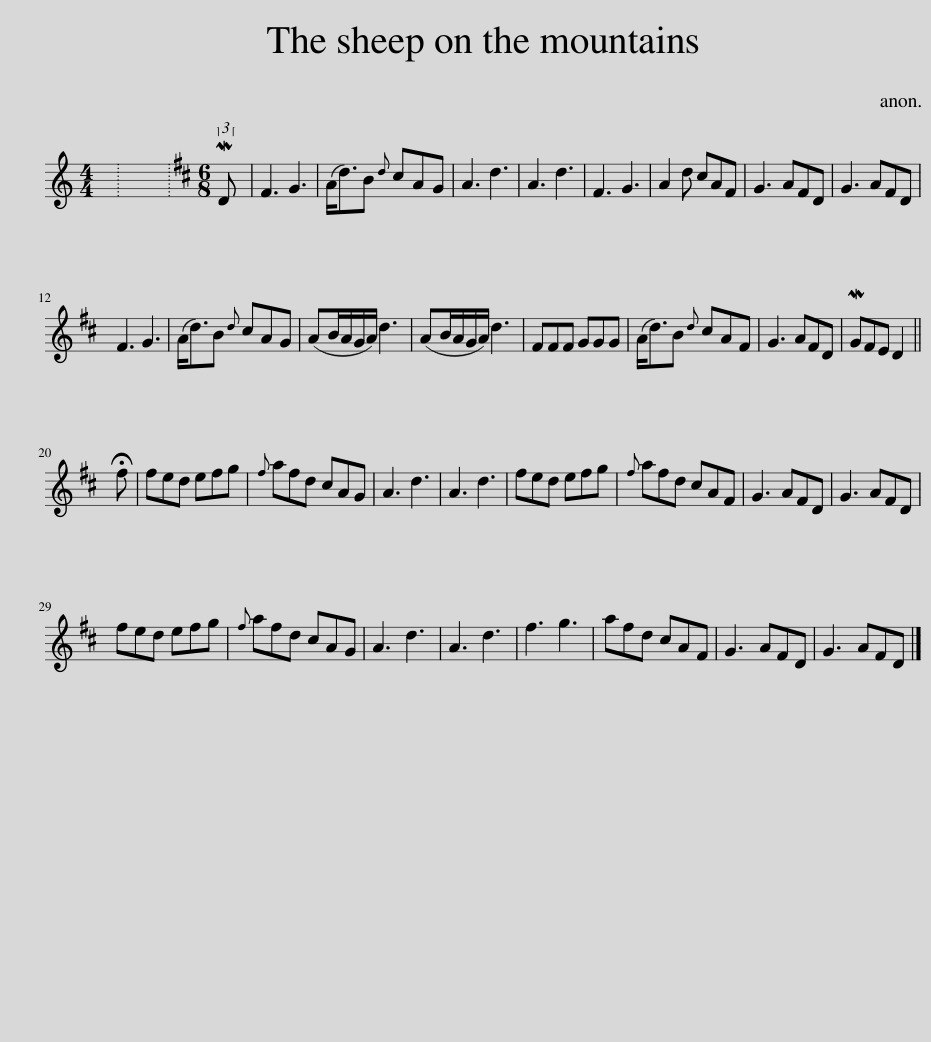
X:1
L:1/8
M:4/4
I:linebreak $
K:C
V:1 treble
V:1
 x8 | x8 |[K:D][M:6/8] (3:2:1MD x/12 | F3 G3 | (A<d)B{d} cAG | %5
 A3 d3 | A3 d3 | F3 G3 | A2 d cAF | G3 AFD | %10
 G3 AFD |$ F3 G3 | (A<d)B{d} cAG | (AB/A/G/A/) d3 | (AB/A/G/A/) d3 | %15
 FFF GGG | (A<d)B{d} cAF | G3 AFD | MGFE D2 ||$ !fermata!f | %20
 fed efg |{f} afd cAG | A3 d3 | A3 d3 | fed efg | %25
{f} afd cAF | G3 AFD | G3 AFD |$ fed efg |{f} afd cAG | %30
 A3 d3 | A3 d3 | f3 g3 | afd cAF | G3 AFD | %35
 G3 AFD |] %36
